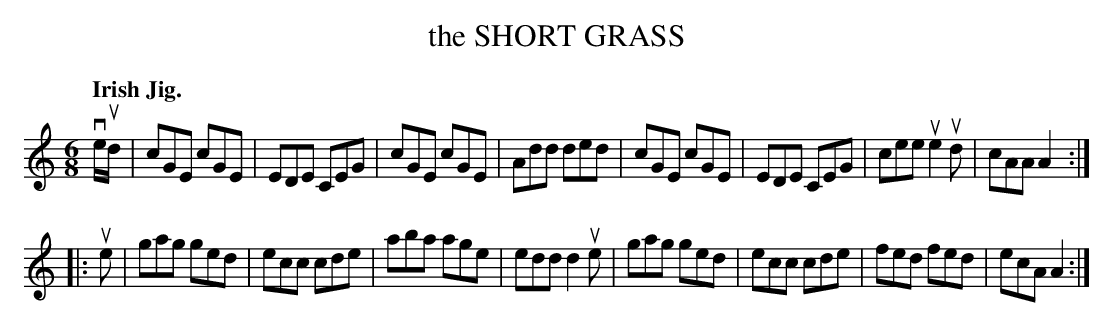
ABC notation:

X:1
T: the SHORT GRASS
Q: "Irish Jig."
M: 6/8
L: 1/8
K: C
ve/ud/ |\
cGE cGE | EDE CEG | cGE cGE | Add ded |\
cGE cGE | EDE CEG | cee ue2ud | cAA A2 :|
|: ue |\
gag ged | ecc cde | aba age | edd d2ue |\
gag ged | ecc cde | fed fed | ecA A2 :|
